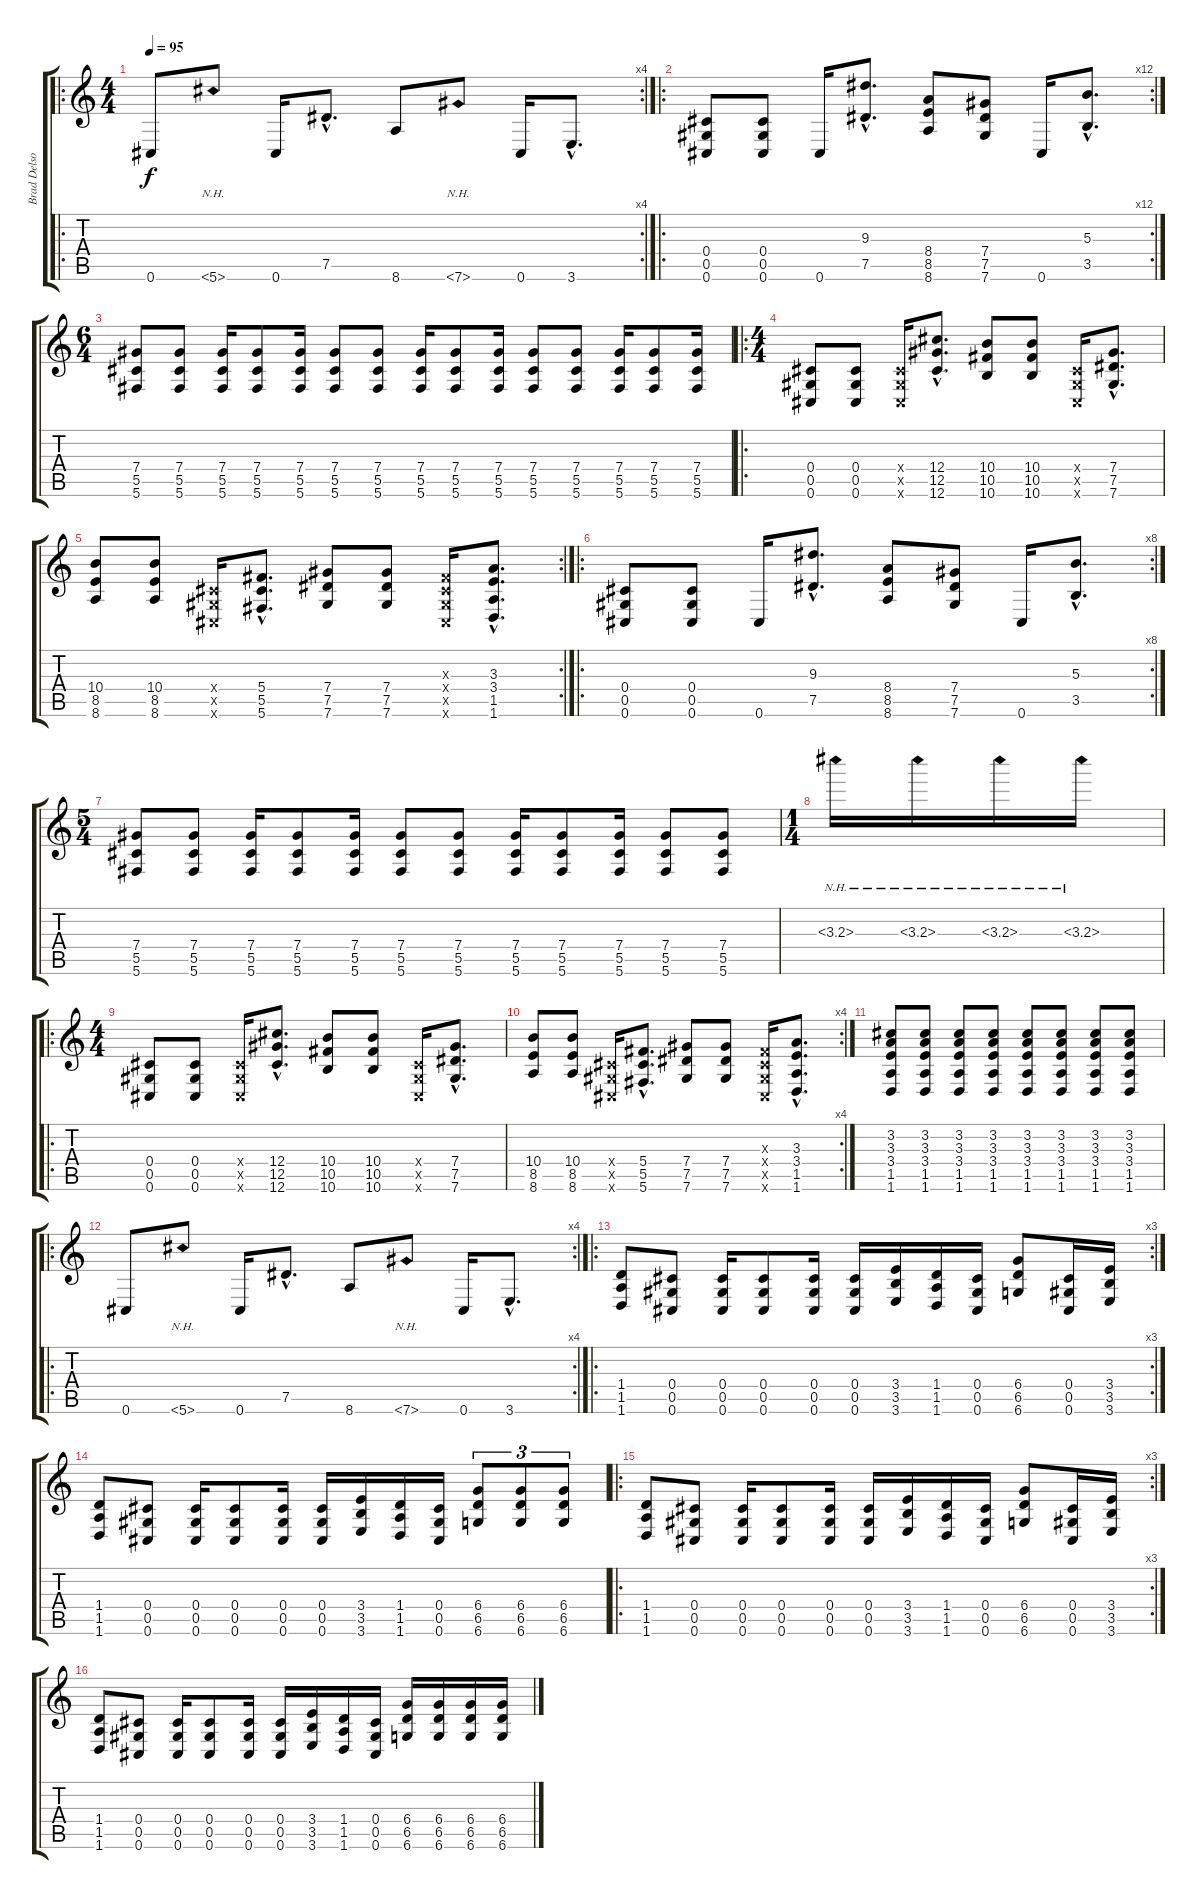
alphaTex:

\track ("Brad Delson (lead)" "Brad Delso") {instrument distortionguitar}
\staff {score tabs}
\tuning (Eb4 Bb3 Gb3 Db3 Ab2 Db2) {hide}
\ro
\rc 4
\ts (4 4)
\tempo 95
\clef g2
\ks c
0.6.8{dy f instrument electricguitarmuted} 5.6{nh}.8{instrument distortionguitar} 0.6.16{instrument electricguitarmuted} 7.5{hac}.8{d instrument distortionguitar} 8.6.8 7.6{nh}.8 0.6.16{instrument electricguitarmuted} 3.6{hac}.8{d instrument distortionguitar} |
\ro
\rc 12
(0.4 0.5 0.6).8 (0.4 0.5 0.6).8 0.6.16 (9.3{hac} 7.5{hac}).8{d} (8.4 8.5 8.6).8 (7.4 7.5 7.6).8 0.6.16 (5.3{hac} 3.5{hac}).8{d} |
\ts (6 4)
(7.4 5.5 5.6).8 (7.4 5.5 5.6).8 (7.4 5.5 5.6).16{instrument electricguitarmuted} (7.4 5.5 5.6).8 (7.4 5.5 5.6).16 (7.4 5.5 5.6).8{instrument distortionguitar} (7.4 5.5 5.6).8 (7.4 5.5 5.6).16{instrument electricguitarmuted} (7.4 5.5 5.6).8 (7.4 5.5 5.6).16 (7.4 5.5 5.6).8{instrument distortionguitar} (7.4 5.5 5.6).8 (7.4 5.5 5.6).16{instrument electricguitarmuted} (7.4 5.5 5.6).8 (7.4 5.5 5.6).16 |
\ro
\ts (4 4)
(0.4 0.5 0.6).8{instrument distortionguitar} (0.4 0.5 0.6).8 (0.4{x} 0.5{x} 0.6{x}).16 (12.4{hac} 12.5{hac} 12.6{hac}).8{d} (10.4 10.5 10.6).8 (10.4 10.5 10.6).8 (0.4{x} 0.5{x} 0.6{x}).16 (7.4{hac} 7.5{hac} 7.6{hac}).8{d} |
\rc 2
(10.4 8.5 8.6).8 (10.4 8.5 8.6).8 (0.4{x} 0.5{x} 0.6{x}).16 (5.4{hac} 5.5{hac} 5.6{hac}).8{d} (7.4 7.5 7.6).8 (7.4 7.5 7.6).8 (0.3{x} 0.4{x} 0.5{x} 0.6{x}).16 (3.3{hac} 3.4{hac} 1.5{hac} 1.6{hac}).8{d} |
\ro
\rc 8
(0.4 0.5 0.6).8 (0.4 0.5 0.6).8 0.6.16 (9.3{hac} 7.5{hac}).8{d} (8.4 8.5 8.6).8 (7.4 7.5 7.6).8 0.6.16 (5.3{hac} 3.5{hac}).8{d} |
\ts (5 4)
(7.4 5.5 5.6).8 (7.4 5.5 5.6).8 (7.4 5.5 5.6).16{instrument electricguitarmuted} (7.4 5.5 5.6).8 (7.4 5.5 5.6).16 (7.4 5.5 5.6).8{instrument distortionguitar} (7.4 5.5 5.6).8 (7.4 5.5 5.6).16{instrument electricguitarmuted} (7.4 5.5 5.6).8 (7.4 5.5 5.6).16 (7.4 5.5 5.6).8{instrument distortionguitar} (7.4 5.5 5.6).8 |
\ts (1 4)
3.3{nh}.16{instrument guitarharmonics} 3.3{nh}.16 3.3{nh}.16 3.3{nh}.16 |
\ro
\ts (4 4)
(0.4 0.5 0.6).8{instrument distortionguitar} (0.4 0.5 0.6).8 (0.4{x} 0.5{x} 0.6{x}).16 (12.4{hac} 12.5{hac} 12.6{hac}).8{d} (10.4 10.5 10.6).8 (10.4 10.5 10.6).8 (0.4{x} 0.5{x} 0.6{x}).16 (7.4{hac} 7.5{hac} 7.6{hac}).8{d} |
\rc 4
(10.4 8.5 8.6).8 (10.4 8.5 8.6).8 (0.4{x} 0.5{x} 0.6{x}).16 (5.4{hac} 5.5{hac} 5.6{hac}).8{d} (7.4 7.5 7.6).8 (7.4 7.5 7.6).8 (0.3{x} 0.4{x} 0.5{x} 0.6{x}).16 (3.3{hac} 3.4{hac} 1.5{hac} 1.6{hac}).8{d} |
(3.2 3.3 3.4 1.5 1.6).8 (3.2 3.3 3.4 1.5 1.6).8 (3.2 3.3 3.4 1.5 1.6).8 (3.2 3.3 3.4 1.5 1.6).8 (3.2 3.3 3.4 1.5 1.6).8 (3.2 3.3 3.4 1.5 1.6).8 (3.2 3.3 3.4 1.5 1.6).8 (3.2 3.3 3.4 1.5 1.6).8 |
\ro
\rc 4
0.6.8{instrument electricguitarmuted} 5.6{nh}.8{instrument distortionguitar} 0.6.16{instrument electricguitarmuted} 7.5{hac}.8{d instrument distortionguitar} 8.6.8 7.6{nh}.8 0.6.16{instrument electricguitarmuted} 3.6{hac}.8{d instrument distortionguitar} |
\ro
\rc 3
(1.4 1.5 1.6).8 (0.4 0.5 0.6).8 (0.4 0.5 0.6).16{instrument electricguitarmuted} (0.4 0.5 0.6).8 (0.4 0.5 0.6).16 (0.4 0.5 0.6).16{instrument distortionguitar} (3.4 3.5 3.6).16 (1.4 1.5 1.6).16 (0.4 0.5 0.6).16 (6.4 6.5 6.6).8 (0.4 0.5 0.6).16 (3.4 3.5 3.6).16 |
(1.4 1.5 1.6).8 (0.4 0.5 0.6).8 (0.4 0.5 0.6).16{instrument electricguitarmuted} (0.4 0.5 0.6).8 (0.4 0.5 0.6).16 (0.4 0.5 0.6).16{instrument distortionguitar} (3.4 3.5 3.6).16 (1.4 1.5 1.6).16 (0.4 0.5 0.6).16 (6.4 6.5 6.6).8{tu (3 2) instrument electricguitarmuted} (6.4 6.5 6.6).8{tu (3 2)} (6.4 6.5 6.6).8{tu (3 2)} |
\ro
\rc 3
(1.4 1.5 1.6).8{instrument distortionguitar} (0.4 0.5 0.6).8 (0.4 0.5 0.6).16{instrument electricguitarmuted} (0.4 0.5 0.6).8 (0.4 0.5 0.6).16 (0.4 0.5 0.6).16{instrument distortionguitar} (3.4 3.5 3.6).16 (1.4 1.5 1.6).16 (0.4 0.5 0.6).16 (6.4 6.5 6.6).8 (0.4 0.5 0.6).16 (3.4 3.5 3.6).16 |
(1.4 1.5 1.6).8 (0.4 0.5 0.6).8 (0.4 0.5 0.6).16{instrument electricguitarmuted} (0.4 0.5 0.6).8 (0.4 0.5 0.6).16 (0.4 0.5 0.6).16{instrument distortionguitar} (3.4 3.5 3.6).16 (1.4 1.5 1.6).16 (0.4 0.5 0.6).16 (6.4 6.5 6.6).16 (6.4 6.5 6.6).16 (6.4 6.5 6.6).16 (6.4 6.5 6.6).16
